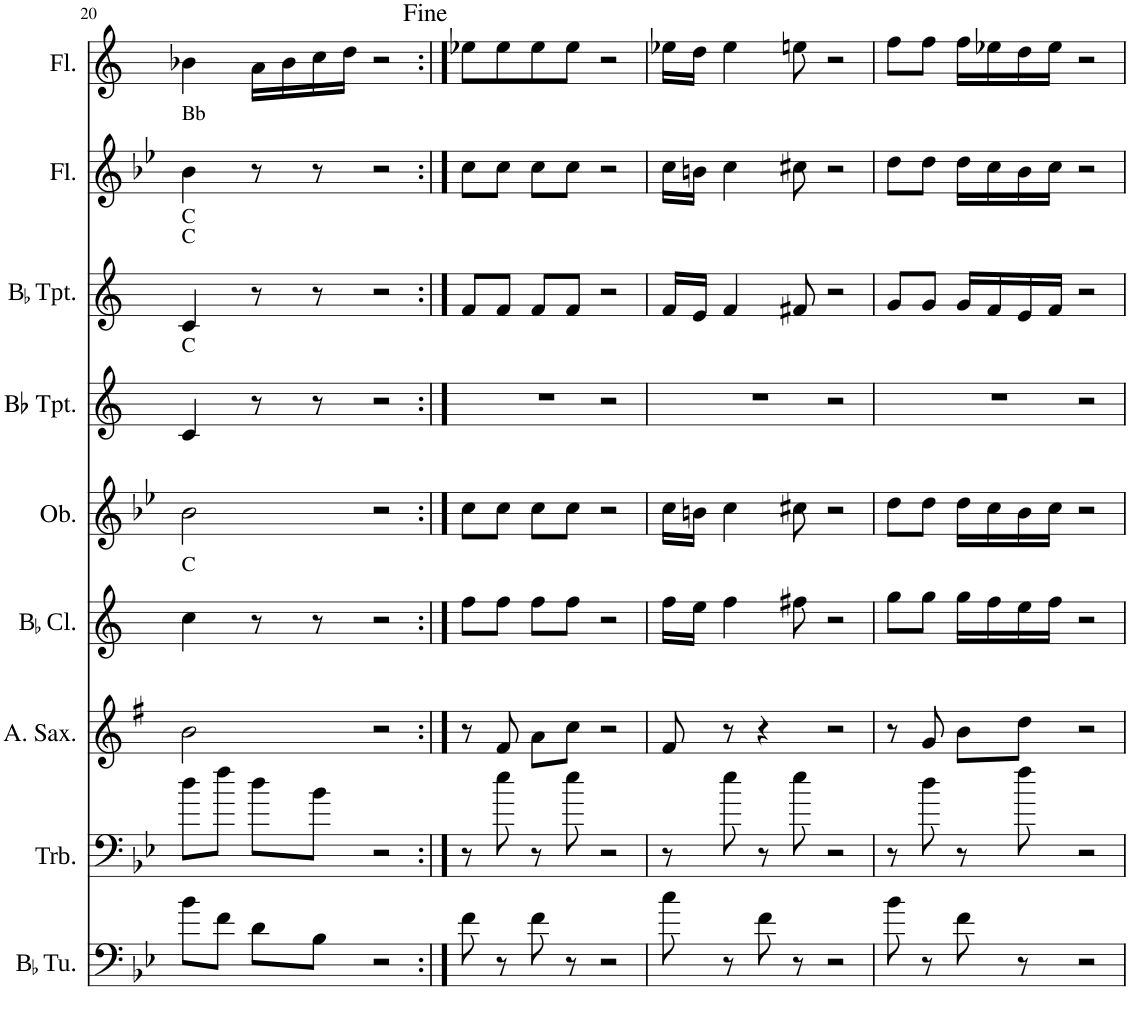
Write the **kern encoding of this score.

**kern	**kern	**kern	**kern	**kern	**kern	**kern	**kern	**kern
*part9	*part8	*part7	*part6	*part5	*part4	*part3	*part2	*part1
*staff9	*staff8	*staff7	*staff6	*staff5	*staff4	*staff3	*staff2	*staff1
*I"BaccidentalFlat Tuba	*I"Trombone	*I"Alto Saxophone	*I"BaccidentalFlat Clarinet	*I"Oboe	*I"Bb Trumpet	*I"BaccidentalFlat Trumpet	*I"Flute	*I"Flute
*I'BaccidentalFlat Tu.	*I'Trb.	*I'A. Sax.	*I'BaccidentalFlat Cl.	*I'Ob.	*I'Bb Tpt.	*I'BaccidentalFlat Tpt.	*I'Fl.	*I'Fl.
!!LO:PB:g=z
*clefF4	*clefF4	*clefG2	*clefG2	*clefG2	*clefG2	*clefG2	*clefG2	*clefG2
*	*	*Trd5c9	*Trd1c2	*	*Trd1c2	*Trd1c2	*	*
*k[b-e-]	*k[b-e-]	*k[f#]	*k[]	*k[b-e-]	*k[]	*k[]	*k[b-e-]	*k[]
*M2/4	*M2/4	*M2/4	*M2/4	*M2/4	*M2/4	*M2/4	*M2/4	*
=20	=20	=20	=20	=20	=20	=20	=20	=20
!	!	!	!	!	!	!	!LO:TX:a:t=Bb	!
!	!	!	!	!	!	!LO:TX:a:t=C	!	!
!	!	!	!	!	!	!LO:TX:a:t=C	!	!
!	!	!	!	!	!LO:TX:a:t=C	!	!	!
!	!	!	!LO:TX:a:t=C	!	!	!	!	!
8b-\L	8dd\L	2b\	4cc\	2b-\	4c/	4c/	4b-\	4b-X\
8f\J	8ff\J	.	.	.	.	.	.	.
8d\L	8dd\L	.	8r	.	8r	8r	8r	16a\LL
.	.	.	.	.	.	.	.	16b-\
8B-\J	8b-\J	.	8r	.	8r	8r	8r	16cc\
.	.	.	.	.	.	.	.	16dd\JJ
2r	2r	2r	2r	2r	2r	2r	2r	2r
=21:|!	=21:|!	=21:|!	=21:|!	=21:|!	=21:|!	=21:|!	=21:|!	=21:|!
8f\	8r	8r	8ff\L	8cc\L	2r	8f/L	8cc\L	8ee-X\L
8r	8ee-\	8f#/	8ff\J	8cc\J	.	8f/J	8cc\J	8ee-\
8f\	8r	8a\L	8ff\L	8cc\L	.	8f/L	8cc\L	8ee-\
8r	8ee-\	8cc\J	8ff\J	8cc\J	.	8f/J	8cc\J	8ee-\J
2r	2r	2r	2r	2r	2r	2r	2r	2r
=22	=22	=22	=22	=22	=22	=22	=22	=22
8cc\	8r	8f#/	16ff\LL	16cc\LL	2r	16f/LL	16cc\LL	16ee-X\LL
.	.	.	16ee\JJ	16bn\JJ	.	16e/JJ	16bn\JJ	16dd\JJ
8r	8ee-\	8r	4ff\	4cc\	.	4f/	4cc\	4ee-\
8f\	8r	4r	.	.	.	.	.	.
8r	8ee-\	.	8ff#X\	8cc#X\	.	8f#X/	8cc#X\	8een\
2r	2r	2r	2r	2r	2r	2r	2r	2r
=23	=23	=23	=23	=23	=23	=23	=23	=23
8b-\	8r	8r	8gg\L	8dd\L	2r	8g/L	8dd\L	8ff\L
8r	8dd\	8g/	8gg\J	8dd\J	.	8g/J	8dd\J	8ff\J
8f\	8r	8b\L	16gg\LL	16dd\LL	.	16g/LL	16dd\LL	16ff\LL
.	.	.	16ff\	16cc\	.	16f/	16cc\	16ee-X\
8r	8ff\	8dd\J	16ee\	16b-\	.	16e/	16b-\	16dd\
.	.	.	16ff\JJ	16cc\JJ	.	16f/JJ	16cc\JJ	16ee-\JJ
2r	2r	2r	2r	2r	2r	2r	2r	2r
=	=	=	=	=	=	=	=	=
*-	*-	*-	*-	*-	*-	*-	*-	*-
